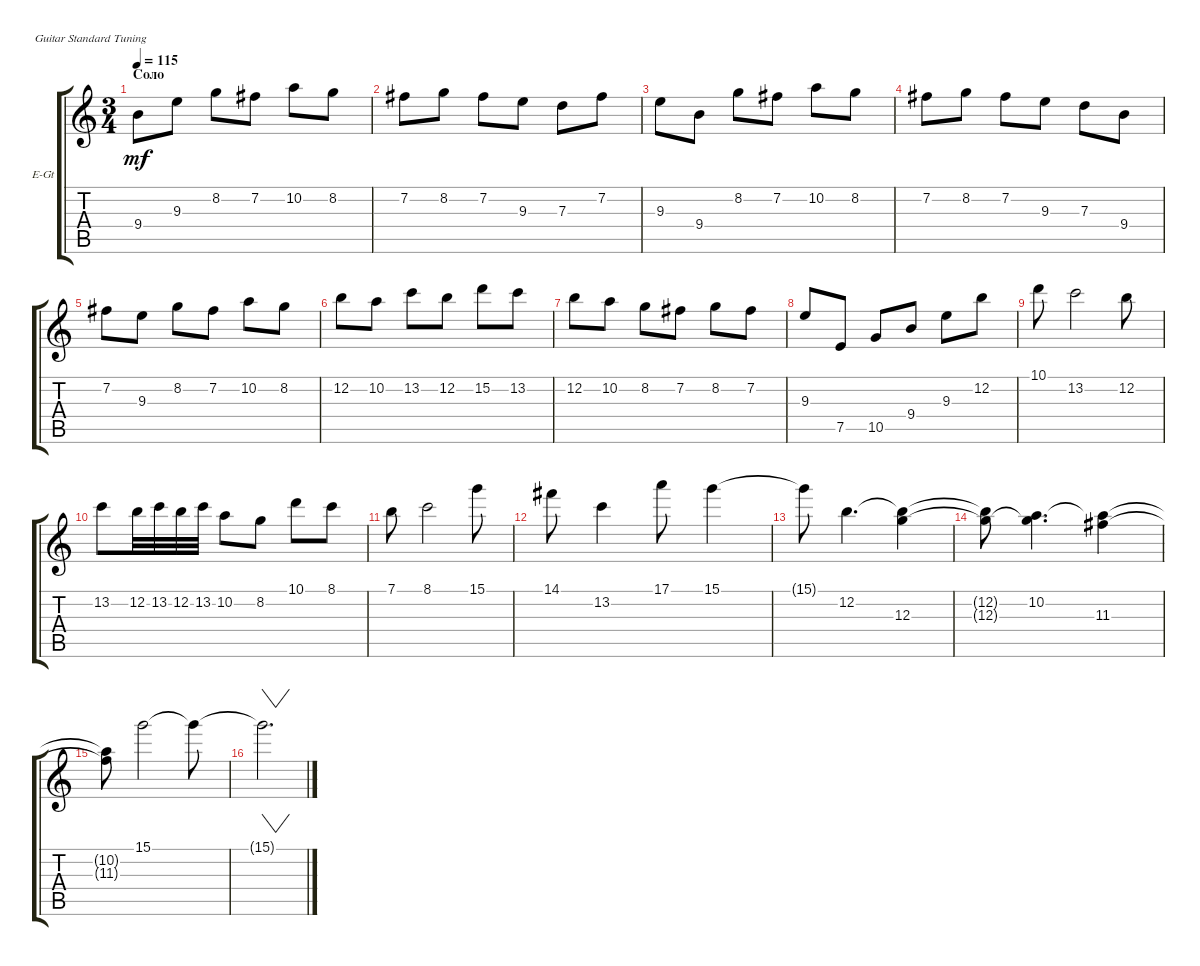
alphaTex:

\defaultSystemsLayout 4
\bracketExtendMode groupsimilarinstruments
\firstSystemTrackNameOrientation horizontal
\otherSystemsTrackNameOrientation horizontal
\track ("Г. Каспарян" "E-Gt") {mute instrument overdrivenguitar}
\staff {score tabs}
\tuning (E4 B3 G3 D3 A2 E2)
\ts (3 4)
\section ("" "Соло")
\tempo 115
\clef g2
\ks c
9.4.8{dy mf} 9.3.8 8.2.8 7.2.8 10.2.8 8.2.8 |
7.2.8 8.2.8 7.2.8 9.3.8 7.3.8 7.2.8 |
9.3.8 9.4.8 8.2.8 7.2.8 10.2.8 8.2.8 |
7.2.8 8.2.8 7.2.8 9.3.8 7.3.8 9.4.8 |
\scale
0.333333 7.2.8 9.3.8 8.2.8 7.2.8 10.2.8 8.2.8 |
\scale
0.333333 12.2.8 10.2.8 13.2.8 12.2.8 15.2.8 13.2.8 |
\scale
0.333333 12.2.8 10.2.8 8.2.8 7.2.8 8.2.8 7.2.8 |
\scale
0.333333 9.3.8 7.5.8 10.5.8 9.4.8 9.3.8 12.2.8 |
\scale
0.333333 10.1.8 13.2.2 12.2.8 |
\scale
0.333333 13.2.8 12.2.32 13.2.32 12.2.32 13.2.32 10.2.8 8.2.8 10.1.8 8.1.8 |
\scale
0.333333 7.1.8 8.1.2 15.1.8 |
\scale
0.333333 14.1.8 13.2.4 17.1.8 15.1.4 |
\scale
0.333333 15.1{t}.8 12.2.4{d} (12.3 12.2{t}).4 |
\scale
0.333333 (12.3{t} 12.2{t}).8 (10.2 12.3{t}).4{d} (11.3 10.2{t}).4 |
\scale
0.333333 (11.3{t} 10.2{t}).8 15.1.2 15.1{t}.8 |
\scale
0.333333 15.1{t}.2{vw d}
